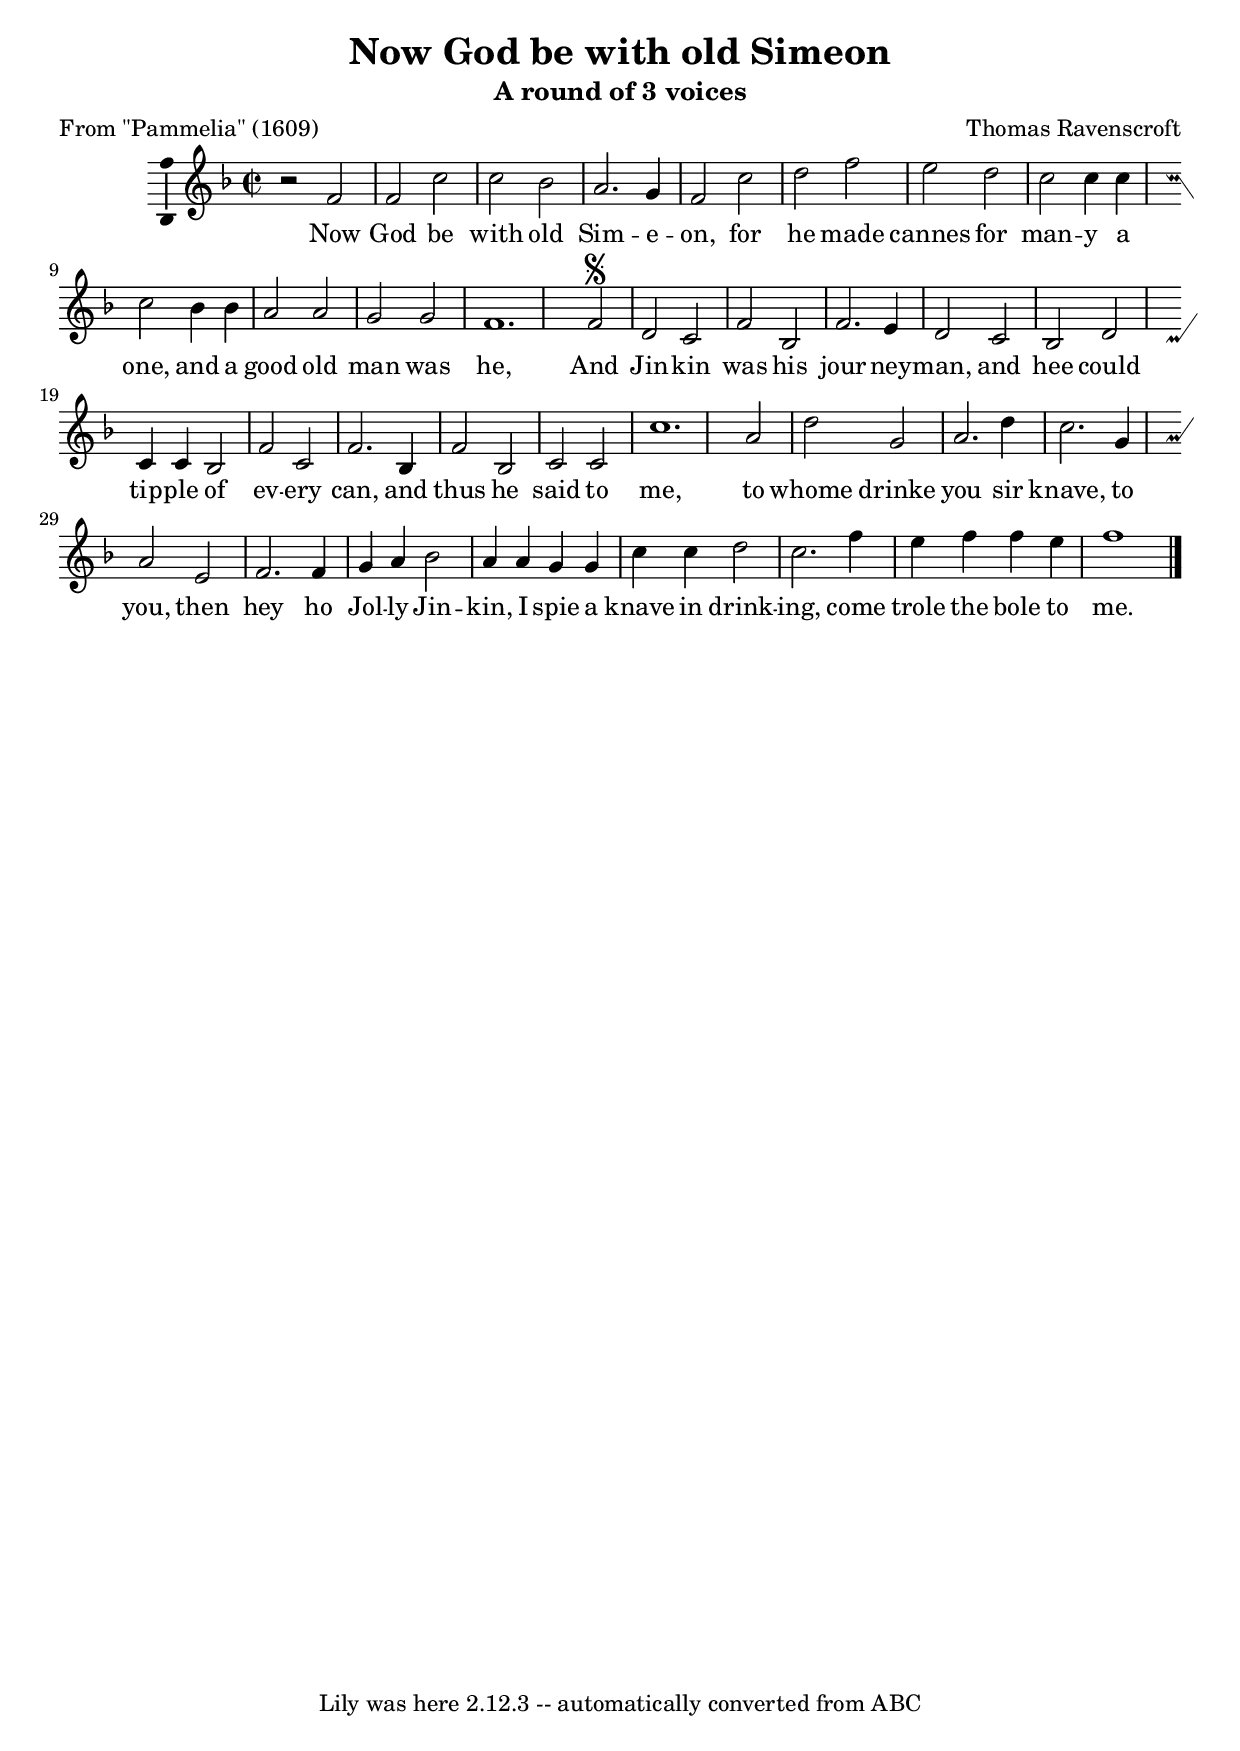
\version "2.7.40"
\header {
	poet = "From \"Pammelia\" (1609)" 
        composer =  "Thomas Ravenscroft"
	subtitle = "A round of 3 voices"
	crossRefNumber = "1"
	footnotes = "\\\\original clef C on second line\\\\original meter C\\\\(1)Original has the sign for the next part to come in here. It works if you skip the initial rest, or assume that the rest falls on the previous beat. \\\\(2)Original has a half note, no dot."
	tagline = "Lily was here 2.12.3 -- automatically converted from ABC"
	title = "Now God be with old Simeon"
}
wordsdefaultVA = \lyricmode {
Now God be with old Sim --  e -- on, for he made cannes  
for man -- y a one, and a good old man was he,    
And Jin -- kin was his jour -- ney -- man, and hee could tip -- ple of   
ev -- ery can, and thus he said to me,   
to whome drinke you sir knave, to you, then  
hey ho Jol -- ly Jin -- kin, I spie a knave in drink -- ing, come trole the bole to me.  
}
voicedefault =  {
\set Score.defaultBarType = "empty"

% %MIDI nobarlines
 % %MIDI ratio 3 1
 \time 2/2 \key f \major   r2 f'2    f'2    c''2    c''2    bes'2    a'2.    
g'4    f'2    c''2    d''2    f''2    e''2      d''2    c''2    c''4    c''4    
c''2    bes'4    bes'4    a'2    a'2    g'2    g'2    f'1.      f'2 ^\segno   
d'2    c'2    f'2    bes2    f'2.    e'4    d'2    c'2    bes2    d'2    c'4    
c'4    bes2      f'2    c'2    f'2.    bes4    f'2    bes2    c'2    c'2    
c''1.      a'2    d''2    g'2    a'2.    d''4    c''2.    g'4    a'2    e'2     
 f'2.    f'4    g'4    a'4    bes'2    a'4    a'4    g'4    g'4    c''4    c''4 
   d''2    c''2.    f''4    e''4    f''4    f''4    e''4    f''1  \bar "|."   
}

\score{
    <<

	\context Staff="default"
	{
	    \voicedefault 
	}

	\addlyrics {
 \wordsdefaultVA } 
    >>
	\layout {
		\context {
			\Voice 
			\consists Ambitus_engraver
		}
	   \context{
\Staff
\consists Custos_engraver
        \override Custos #'style = #'mensural
    }

	}
	\midi {}
}
